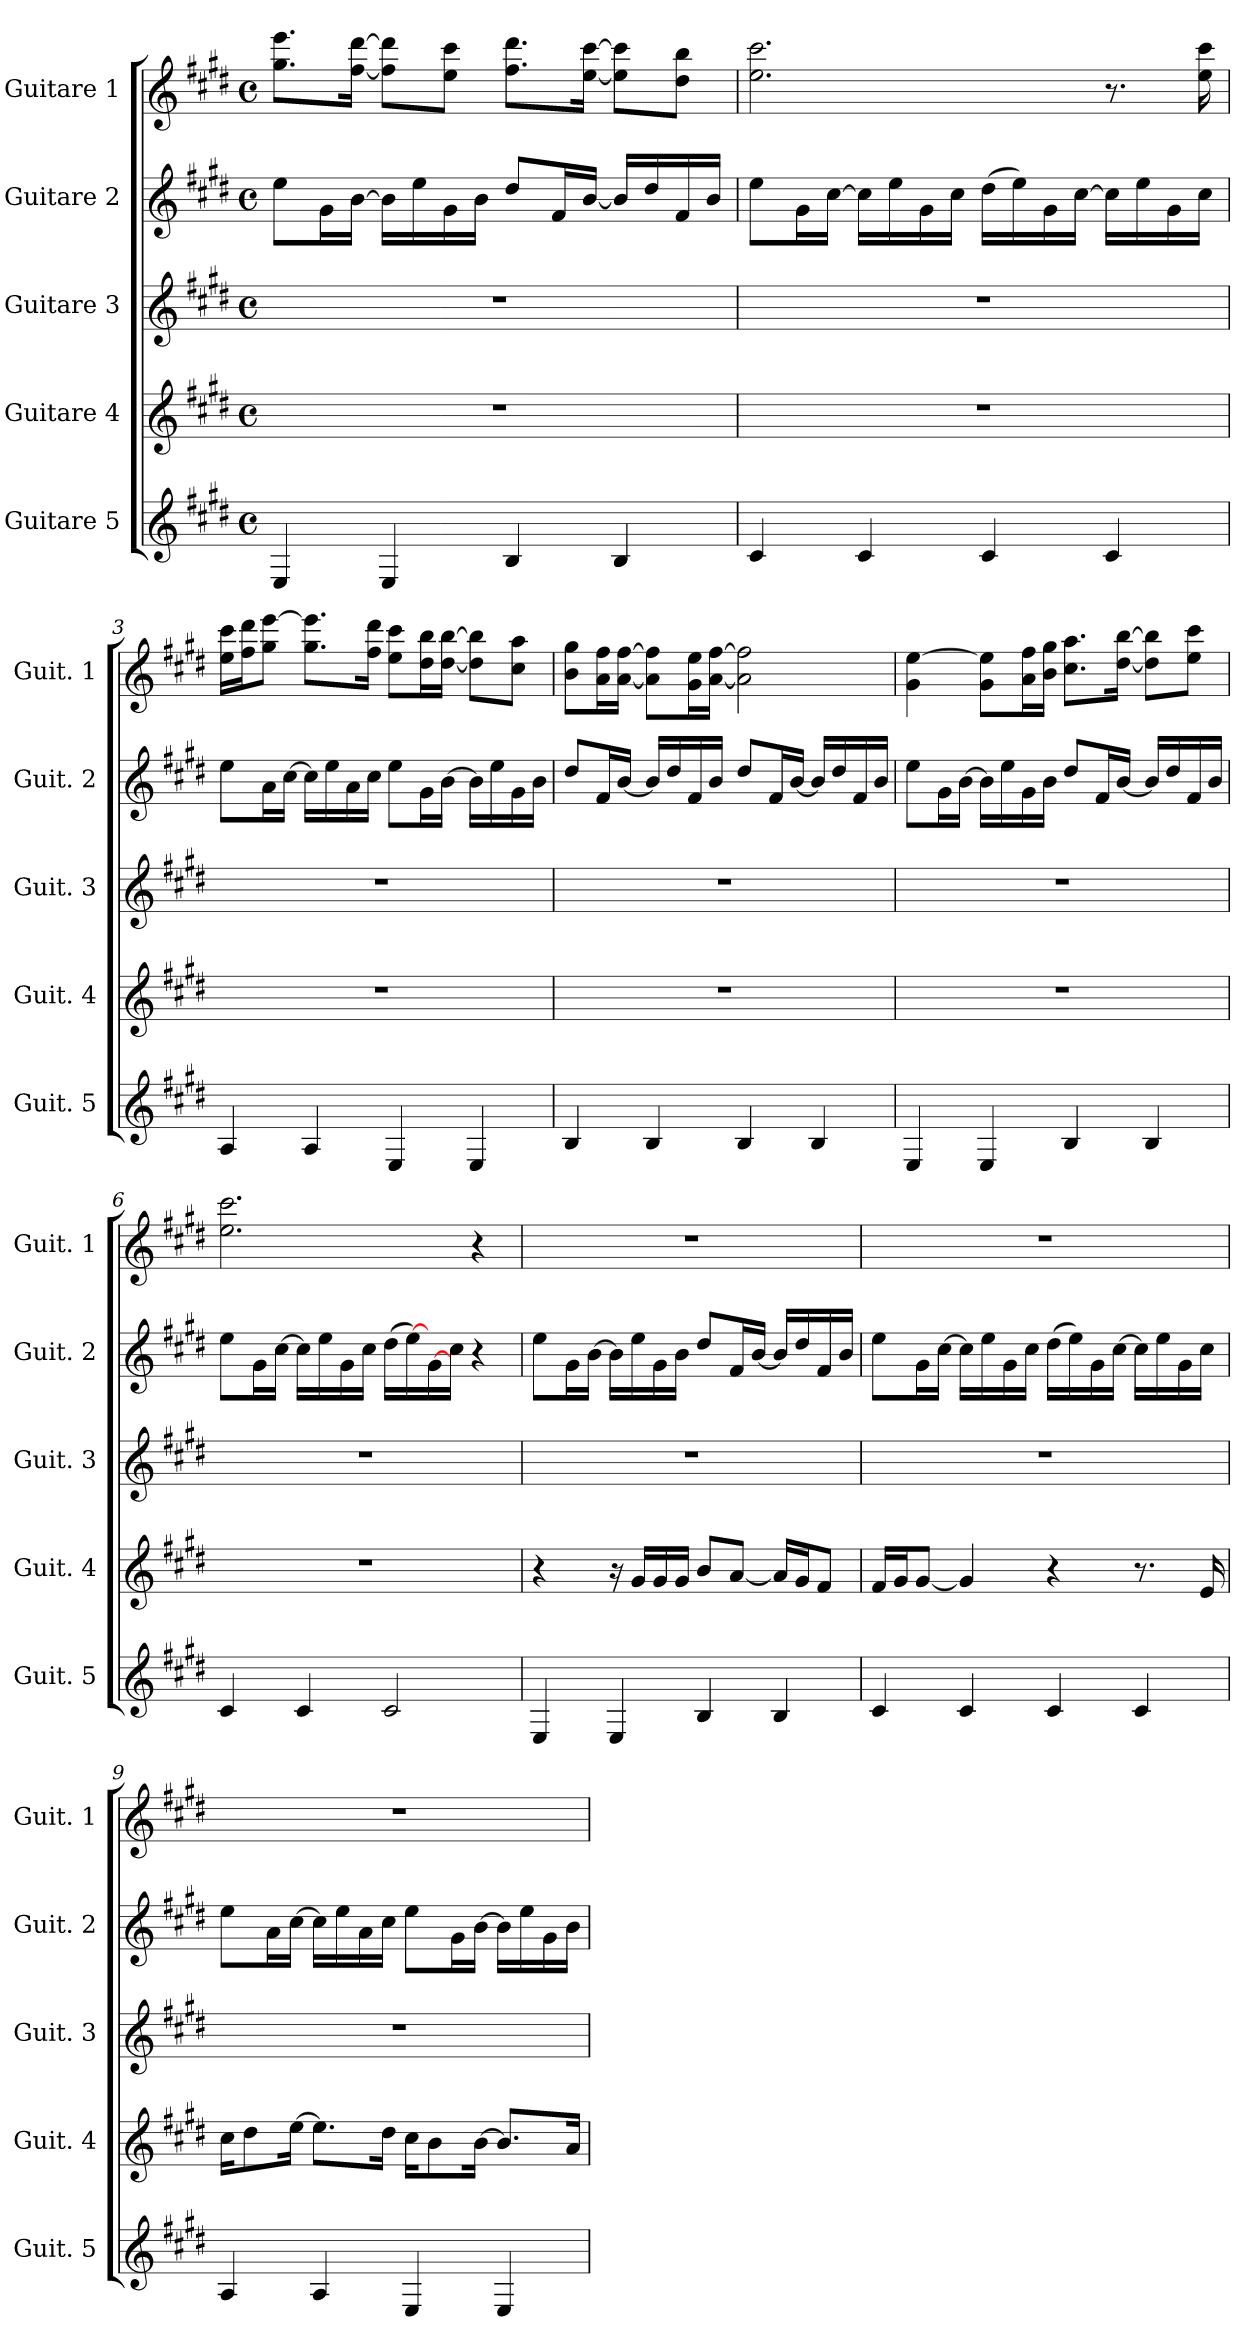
**kern	**kern	**kern	**kern	**kern
*part5	*part4	*part3	*part2	*part1
*staff5	*staff4	*staff3	*staff2	*staff1
*I"Guitare 5	*I"Guitare 4	*I"Guitare 3	*I"Guitare 2	*I"Guitare 1
*I'Guit. 5	*I'Guit. 4	*I'Guit. 3	*I'Guit. 2	*I'Guit. 1
*clefG2	*clefG2	*clefG2	*clefG2	*clefG2
*ITrd7c12	*ITrd7c12	*ITrd7c12	*ITrd7c12	*ITrd7c12
*k[f#c#g#d#]	*k[f#c#g#d#]	*k[f#c#g#d#]	*k[f#c#g#d#]	*k[f#c#g#d#]
*E:	*E:	*E:	*E:	*E:
*M4/4	*M4/4	*M4/4	*M4/4	*M4/4
*met(c)	*met(c)	*met(c)	*met(c)	*met(c)
=1	=1	=1	=1	=1
4EE/	1r	1r	8e\L	8.g#\ 8.ee\L
.	.	.	16G#\L	.
.	.	.	[16B\JJ	[16f#\ [16dd#\Jk
4EE/	.	.	16B\LL]	8f#\] 8dd#\]L
.	.	.	16e\	.
.	.	.	16G#\	8e\ 8cc#\J
.	.	.	16B\JJ	.
4BB/	.	.	8d#/L	8.f#\ 8.dd#\L
.	.	.	16F#/L	.
.	.	.	[16B/JJ	[16e\ [16cc#\Jk
4BB/	.	.	16B/LL]	8e\] 8cc#\]L
.	.	.	16d#/	.
.	.	.	16F#/	8d#\ 8b\J
.	.	.	16B/JJ	.
=2	=2	=2	=2	=2
4C#/	1r	1r	8e\L	2.e\ 2.cc#\
.	.	.	16G#\L	.
.	.	.	[16c#\JJ	.
4C#/	.	.	16c#\LL]	.
.	.	.	16e\	.
.	.	.	16G#\	.
.	.	.	16c#\JJ	.
4C#/	.	.	(>16d#\LL	.
.	.	.	16e\)	.
.	.	.	16G#\	.
.	.	.	[16c#\JJ	.
4C#/	.	.	16c#\LL]	8.r
.	.	.	16e\	.
.	.	.	16G#\	.
.	.	.	16c#\JJ	16e\ 16cc#\
=3	=3	=3	=3	=3
4AA/	1r	1r	8e\L	16e\ 16cc#\LL
.	.	.	.	16f#\ 16dd#\J
.	.	.	16A\L	8g#\ [8ee\J
.	.	.	[16c#\JJ	.
4AA/	.	.	16c#\LL]	8.g#\ 8.ee\]L
.	.	.	16e\	.
.	.	.	16A\	.
.	.	.	16c#\JJ	16f#\ 16dd#\Jk
4EE/	.	.	8e\L	8e\ 8cc#\L
.	.	.	16G#\L	16d#\ 16b\L
.	.	.	[16B\JJ	[16d#\ [16b\JJ
4EE/	.	.	16B\LL]	8d#\] 8b\]L
.	.	.	16e\	.
.	.	.	16G#\	8c#\ 8a\J
.	.	.	16B\JJ	.
!!LO:LB:g=z
=4	=4	=4	=4	=4
4BB/	1r	1r	8d#/L	8B\ 8g#\L
.	.	.	16F#/L	16A\ 16f#\L
.	.	.	[16B/JJ	[16A\ [16f#\JJ
4BB/	.	.	16B/LL]	8A\] 8f#\]L
.	.	.	16d#/	.
.	.	.	16F#/	16G#\ 16e\L
.	.	.	16B/JJ	[16A\ [16f#\JJ
4BB/	.	.	8d#/L	2A\] 2f#\]
.	.	.	16F#/L	.
.	.	.	[16B/JJ	.
4BB/	.	.	16B/LL]	.
.	.	.	16d#/	.
.	.	.	16F#/	.
.	.	.	16B/JJ	.
=5	=5	=5	=5	=5
4EE/	1r	1r	8e\L	4G#\ [4e\
.	.	.	16G#\L	.
.	.	.	[16B\JJ	.
4EE/	.	.	16B\LL]	8G#\ 8e\]L
.	.	.	16e\	.
.	.	.	16G#\	16A\ 16f#\L
.	.	.	16B\JJ	16B\ 16g#\JJ
4BB/	.	.	8d#/L	8.c#\ 8.a\L
.	.	.	16F#/L	.
.	.	.	[16B/JJ	[16d#\ [16b\Jk
4BB/	.	.	16B/LL]	8d#\] 8b\]L
.	.	.	16d#/	.
.	.	.	16F#/	8e\ 8cc#\J
.	.	.	16B/JJ	.
=6	=6	=6	=6	=6
4C#/	1r	1r	8e\L	2.e\ 2.cc#\
.	.	.	16G#\L	.
.	.	.	[16c#\JJ	.
4C#/	.	.	16c#\LL]	.
.	.	.	16e\	.
.	.	.	16G#\	.
.	.	.	16c#\JJ	.
2C#/	.	.	(>16d#\LL	.
.	.	.	[16e\)	.
.	.	.	[16G#\	.
.	.	.	16c#\JJ	.
.	.	.	4r	4r
!!LO:PB:g=z
=7	=7	=7	=7	=7
4EE/	4r	1r	8e\L	1r
.	.	.	16G#\L	.
.	.	.	[16B\JJ	.
4EE/	16r	.	16B\LL]	.
.	16G#/LL	.	16e\	.
.	16G#/	.	16G#\	.
.	16G#/JJ	.	16B\JJ	.
4BB/	8B/L	.	8d#/L	.
.	[8A/J	.	16F#/L	.
.	.	.	[16B/JJ	.
4BB/	16A/LL]	.	16B/LL]	.
.	16G#/J	.	16d#/	.
.	8F#/J	.	16F#/	.
.	.	.	16B/JJ	.
=8	=8	=8	=8	=8
4C#/	16F#/LL	1r	8e\L	1r
.	16G#/J	.	.	.
.	[8G#/J	.	16G#\L	.
.	.	.	[16c#\JJ	.
4C#/	4G#/]	.	16c#\LL]	.
.	.	.	16e\	.
.	.	.	16G#\	.
.	.	.	16c#\JJ	.
4C#/	4r	.	(>16d#\LL	.
.	.	.	16e\)	.
.	.	.	16G#\	.
.	.	.	[16c#\JJ	.
4C#/	8.r	.	16c#\LL]	.
.	.	.	16e\	.
.	.	.	16G#\	.
.	16E/	.	16c#\JJ	.
=9	=9	=9	=9	=9
4AA/	16c#\KL	1r	8e\L	1r
.	8d#\	.	.	.
.	.	.	16A\L	.
.	[16e\Jk	.	[16c#\JJ	.
4AA/	8.e\L]	.	16c#\LL]	.
.	.	.	16e\	.
.	.	.	16A\	.
.	16d#\Jk	.	16c#\JJ	.
4EE/	16c#\KL	.	8e\L	.
.	8B\	.	.	.
.	.	.	16G#\L	.
.	[16B\Jk	.	[16B\JJ	.
4EE/	8.B/L]	.	16B\LL]	.
.	.	.	16e\	.
.	.	.	16G#\	.
.	16A/Jk	.	16B\JJ	.
=	=	=	=	=
*-	*-	*-	*-	*-
